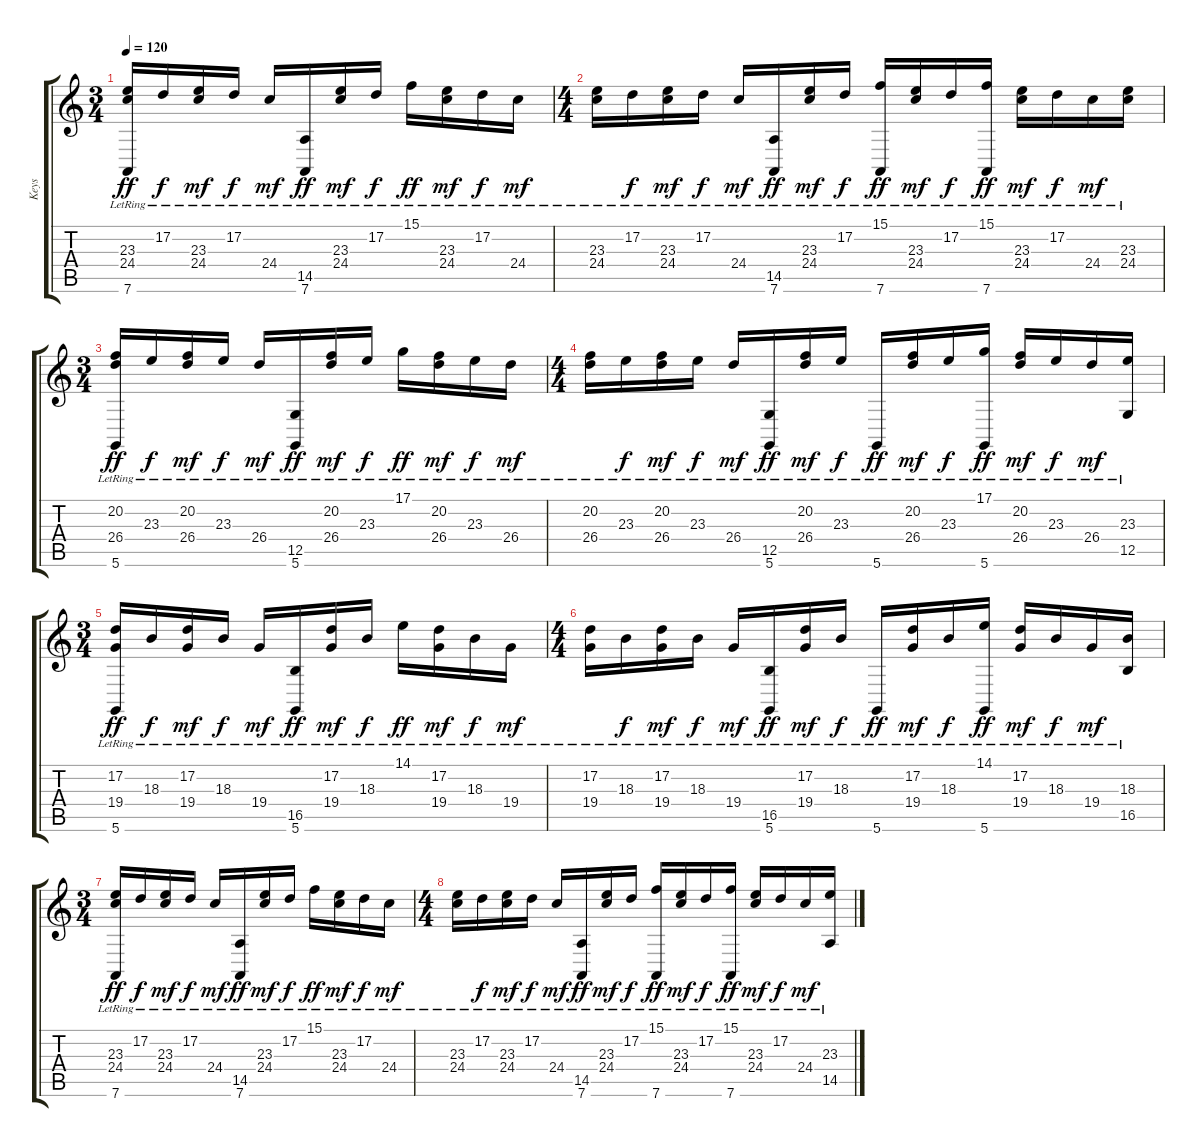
\track ("Keys" "Keys") {instrument pad4choir}
\staff {score tabs}
\tuning (D4 A3 F3 C3 G2 D2) {hide}
\ts (3 4)
\tempo 120
\clef g2
\ks c
(23.3{lr} 24.4{lr} 7.6{lr}).16{dy ff volume 14 balance 8 instrument acousticgrandpiano} 17.2{lr}.16{dy f} (23.3{lr} 24.4{lr}).16{dy mf} 17.2{lr}.16{dy f} 24.4{lr}.16{dy mf} (14.5{lr} 7.6{lr}).16{dy ff} (23.3{lr} 24.4{lr}).16{dy mf} 17.2{lr}.16{dy f} 15.1{lr}.16{dy ff} (23.3{lr} 24.4{lr}).16{dy mf} 17.2{lr}.16{dy f} 24.4{lr}.16{dy mf} |
\ts (4 4)
(23.3{lr} 24.4{lr}).16 17.2{lr}.16{dy f} (23.3{lr} 24.4{lr}).16{dy mf} 17.2{lr}.16{dy f} 24.4{lr}.16{dy mf} (14.5{lr} 7.6{lr}).16{dy ff} (23.3{lr} 24.4{lr}).16{dy mf} 17.2{lr}.16{dy f} (15.1{lr} 7.6{lr}).16{dy ff} (23.3{lr} 24.4{lr}).16{dy mf} 17.2{lr}.16{dy f} (15.1{lr} 7.6{lr}).16{dy ff} (23.3{lr} 24.4{lr}).16{dy mf} 17.2{lr}.16{dy f} 24.4{lr}.16{dy mf} (23.3{lr} 24.4{lr}).16 |
\ts (3 4)
(20.2{lr} 26.4{lr} 5.6{lr}).16{dy ff} 23.3{lr}.16{dy f} (20.2{lr} 26.4{lr}).16{dy mf} 23.3{lr}.16{dy f} 26.4{lr}.16{dy mf} (12.5{lr} 5.6{lr}).16{dy ff} (20.2{lr} 26.4{lr}).16{dy mf} 23.3{lr}.16{dy f} 17.1{lr}.16{dy ff} (20.2{lr} 26.4{lr}).16{dy mf} 23.3{lr}.16{dy f} 26.4{lr}.16{dy mf} |
\ts (4 4)
(20.2{lr} 26.4{lr}).16 23.3{lr}.16{dy f} (20.2{lr} 26.4{lr}).16{dy mf} 23.3{lr}.16{dy f} 26.4{lr}.16{dy mf} (12.5{lr} 5.6{lr}).16{dy ff} (20.2{lr} 26.4{lr}).16{dy mf} 23.3{lr}.16{dy f} 5.6{lr}.16{dy ff} (20.2{lr} 26.4{lr}).16{dy mf} 23.3{lr}.16{dy f} (17.1{lr} 5.6{lr}).16{dy ff} (20.2{lr} 26.4{lr}).16{dy mf} 23.3{lr}.16{dy f} 26.4{lr}.16{dy mf} (23.3{lr} 12.5{lr}).16 |
\ts (3 4)
(17.2{lr} 19.4{lr} 5.6{lr}).16{dy ff} 18.3{lr}.16{dy f} (17.2{lr} 19.4{lr}).16{dy mf} 18.3{lr}.16{dy f} 19.4{lr}.16{dy mf} (16.5{lr} 5.6{lr}).16{dy ff} (17.2{lr} 19.4{lr}).16{dy mf} 18.3{lr}.16{dy f} 14.1{lr}.16{dy ff} (17.2{lr} 19.4{lr}).16{dy mf} 18.3{lr}.16{dy f} 19.4{lr}.16{dy mf} |
\ts (4 4)
(17.2{lr} 19.4{lr}).16 18.3{lr}.16{dy f} (17.2{lr} 19.4{lr}).16{dy mf} 18.3{lr}.16{dy f} 19.4{lr}.16{dy mf} (16.5{lr} 5.6{lr}).16{dy ff} (17.2{lr} 19.4{lr}).16{dy mf} 18.3{lr}.16{dy f} 5.6{lr}.16{dy ff} (17.2{lr} 19.4{lr}).16{dy mf} 18.3{lr}.16{dy f} (14.1{lr} 5.6{lr}).16{dy ff} (17.2{lr} 19.4{lr}).16{dy mf} 18.3{lr}.16{dy f} 19.4{lr}.16{dy mf} (18.3{lr} 16.5{lr}).16 |
\ts (3 4)
(23.3{lr} 24.4{lr} 7.6{lr}).16{dy ff} 17.2{lr}.16{dy f} (23.3{lr} 24.4{lr}).16{dy mf} 17.2{lr}.16{dy f} 24.4{lr}.16{dy mf} (14.5{lr} 7.6{lr}).16{dy ff} (23.3{lr} 24.4{lr}).16{dy mf} 17.2{lr}.16{dy f} 15.1{lr}.16{dy ff} (23.3{lr} 24.4{lr}).16{dy mf} 17.2{lr}.16{dy f} 24.4{lr}.16{dy mf} |
\ts (4 4)
(23.3{lr} 24.4{lr}).16 17.2{lr}.16{dy f} (23.3{lr} 24.4{lr}).16{dy mf} 17.2{lr}.16{dy f} 24.4{lr}.16{dy mf} (14.5{lr} 7.6{lr}).16{dy ff} (23.3{lr} 24.4{lr}).16{dy mf} 17.2{lr}.16{dy f} (15.1{lr} 7.6{lr}).16{dy ff} (23.3{lr} 24.4{lr}).16{dy mf} 17.2{lr}.16{dy f} (15.1{lr} 7.6{lr}).16{dy ff} (23.3{lr} 24.4{lr}).16{dy mf} 17.2{lr}.16{dy f} 24.4{lr}.16{dy mf} (23.3{lr} 14.5{lr}).16
